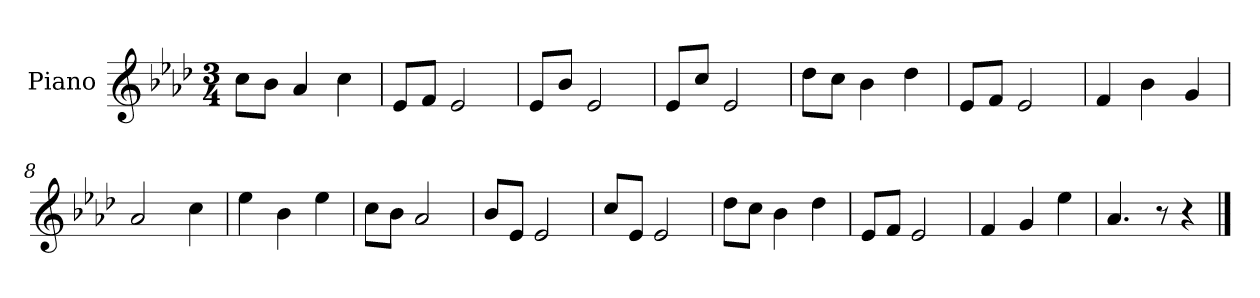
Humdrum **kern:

**kern
*part1
*staff1
*I"Piano
*I'Pno
*clefG2
*k[b-e-a-d-]
*M3/4
=1
8cc\L
8b-\J
4a-/
4cc\
=2
8e-/L
8f/J
2e-/
=3
8e-/L
8b-/J
2e-/
=4
8e-/L
8cc/J
2e-/
=5
8dd-\L
8cc\J
4b-\
4dd-\
=6
8e-/L
8f/J
2e-/
=7
4f/
4b-\
4g/
=8
2a-/
4cc\
=9
4ee-\
4b-\
4ee-\
=10
8cc\L
8b-\J
2a-/
=11
8b-/L
8e-/J
2e-/
=12
8cc/L
8e-/J
2e-/
=13
8dd-\L
8cc\J
4b-\
4dd-\
=14
8e-/L
8f/J
2e-/
=15
4f/
4g/
4ee-\
=16
4.a-/
8r
4r
==
*-
